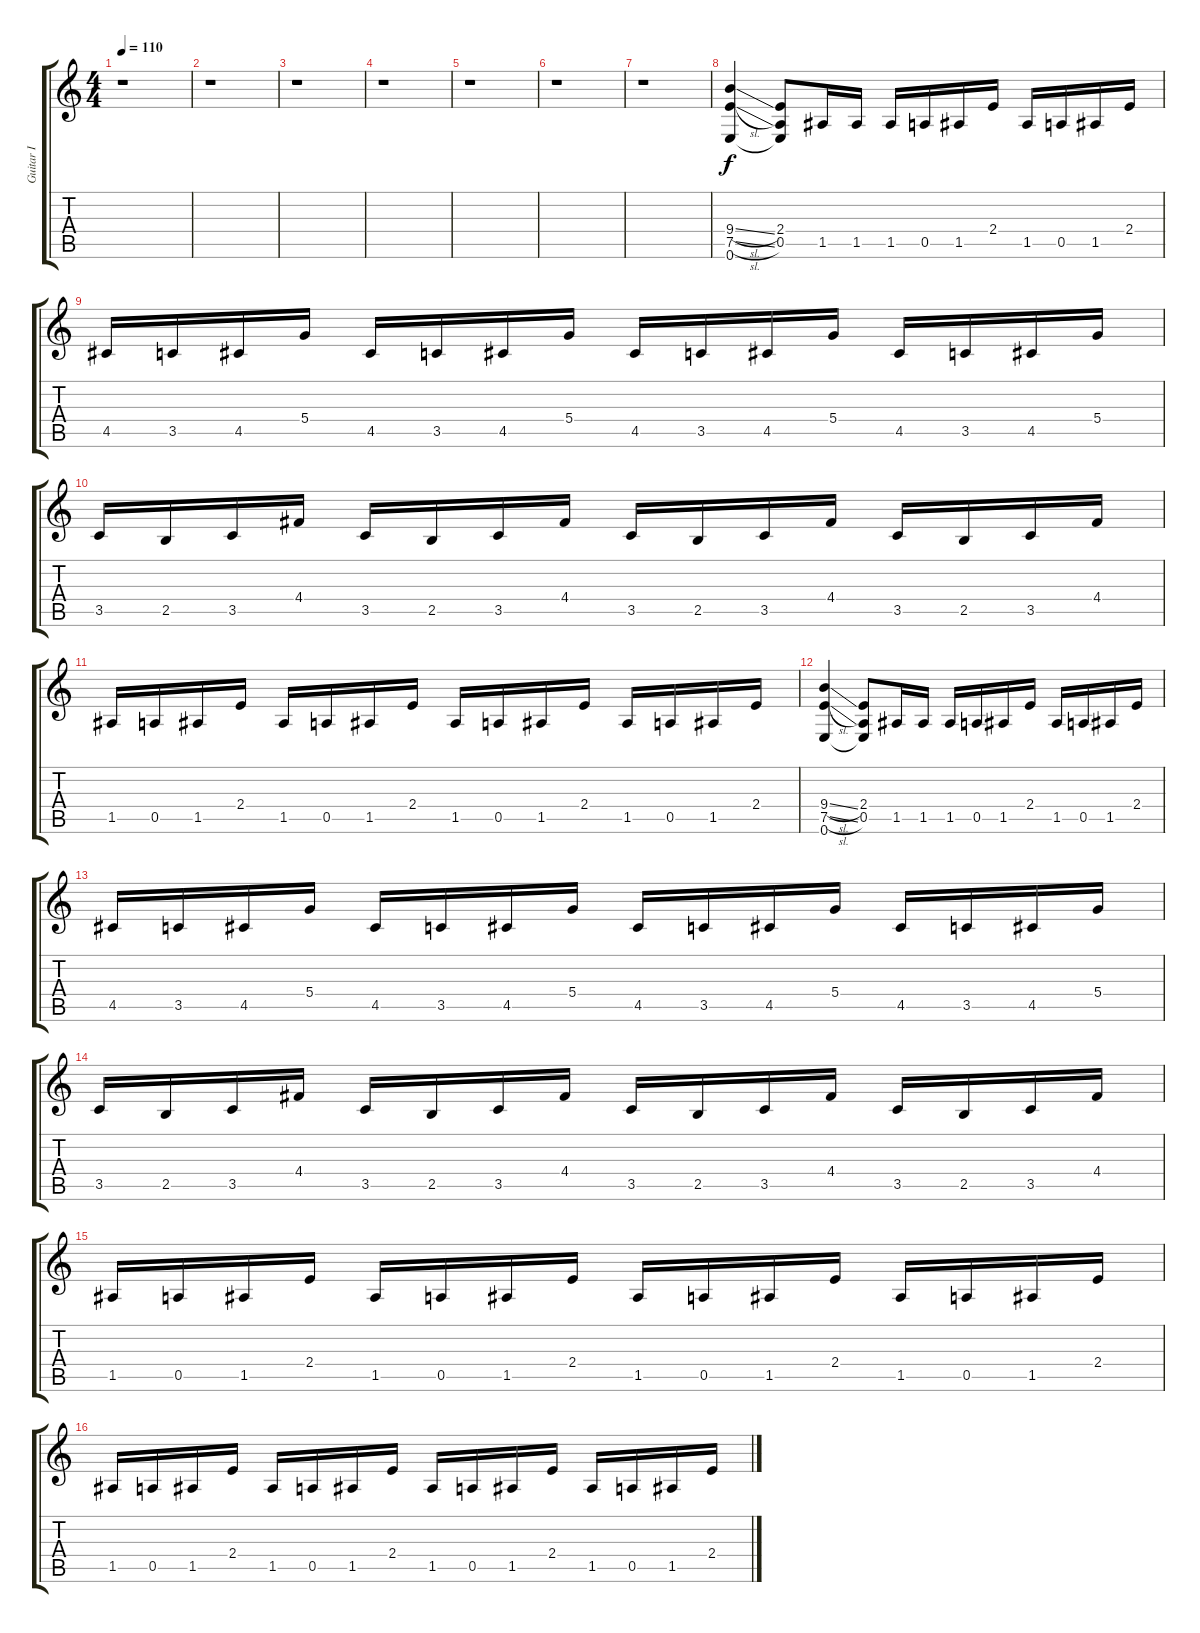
\track ("Guitar I" "Guitar I") {instrument distortionguitar}
\staff {score tabs}
\tuning (E4 B3 G3 D3 A2 E2) {hide}
\ts (4 4)
\tempo 110
\clef g2
\ks c
r.1{dy f} |
r.1 |
r.1 |
r.1 |
r.1 |
r.1 |
r.1 |
(9.4{sl} 7.5{sl} 0.6).4{instrument distortionguitar} (2.4 0.5 0.6{t}).8 1.5.16 1.5.16 1.5.16 0.5.16 1.5.16 2.4.16 1.5.16 0.5.16 1.5.16 2.4.16 |
4.5.16 3.5.16 4.5.16 5.4.16 4.5.16 3.5.16 4.5.16 5.4.16 4.5.16 3.5.16 4.5.16 5.4.16 4.5.16 3.5.16 4.5.16 5.4.16 |
3.5.16 2.5.16 3.5.16 4.4.16 3.5.16 2.5.16 3.5.16 4.4.16 3.5.16 2.5.16 3.5.16 4.4.16 3.5.16 2.5.16 3.5.16 4.4.16 |
1.5.16 0.5.16 1.5.16 2.4.16 1.5.16 0.5.16 1.5.16 2.4.16 1.5.16 0.5.16 1.5.16 2.4.16 1.5.16 0.5.16 1.5.16 2.4.16 |
(9.4{sl} 7.5{sl} 0.6).4 (2.4 0.5 0.6{t}).8 1.5.16 1.5.16 1.5.16 0.5.16 1.5.16 2.4.16 1.5.16 0.5.16 1.5.16 2.4.16 |
4.5.16 3.5.16 4.5.16 5.4.16 4.5.16 3.5.16 4.5.16 5.4.16 4.5.16 3.5.16 4.5.16 5.4.16 4.5.16 3.5.16 4.5.16 5.4.16 |
3.5.16 2.5.16 3.5.16 4.4.16 3.5.16 2.5.16 3.5.16 4.4.16 3.5.16 2.5.16 3.5.16 4.4.16 3.5.16 2.5.16 3.5.16 4.4.16 |
1.5.16 0.5.16 1.5.16 2.4.16 1.5.16 0.5.16 1.5.16 2.4.16 1.5.16 0.5.16 1.5.16 2.4.16 1.5.16 0.5.16 1.5.16 2.4.16 |
1.5.16 0.5.16 1.5.16 2.4.16 1.5.16 0.5.16 1.5.16 2.4.16 1.5.16 0.5.16 1.5.16 2.4.16 1.5.16 0.5.16 1.5.16 2.4.16
